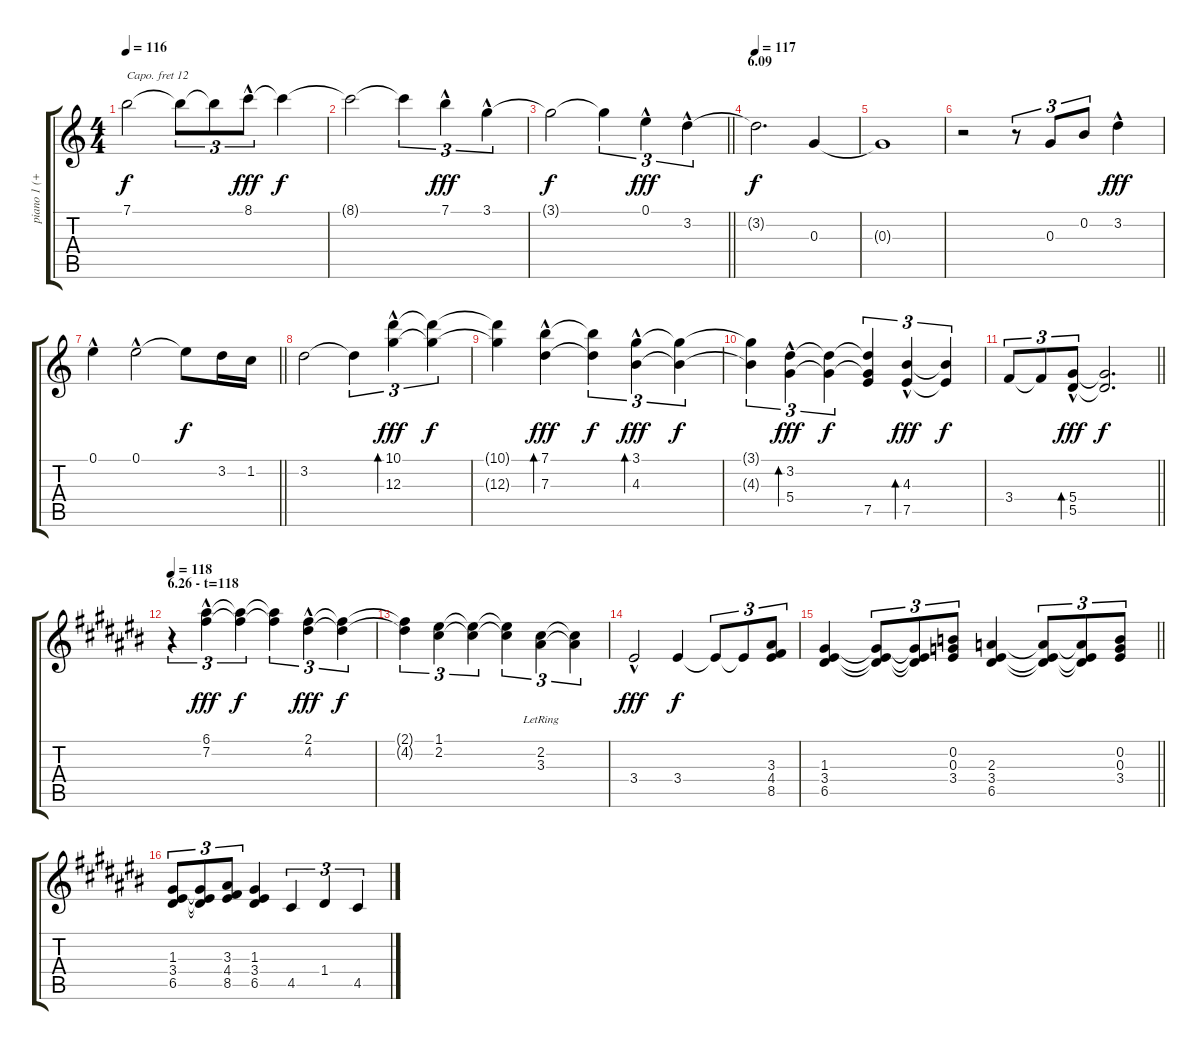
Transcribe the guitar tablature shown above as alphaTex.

\track ("piano 1 (+12)" "piano 1 (+") {instrument acousticgrandpiano}
\staff {score tabs}
\capo 12
\tuning (E4 B3 G3 D3 A2 E2) {hide}
\ts (4 4)
\tempo 116
\clef g2
\ks c
7.1{t}.2{dy f} 7.1{t}.8{tu (3 2)} 7.1{t}.8{tu (3 2)} 8.1{hac}.8{tu (3 2) dy fff} 8.1{t}.4{dy f} |
8.1{t}.2 8.1{t}.4{tu (3 2)} 7.1{hac}.4{tu (3 2) dy fff} 3.1{hac}.4{tu (3 2)} |
\barLineRight lightlight
3.1{t}.2{dy f} 3.1{t}.4{tu (3 2)} 0.1{hac}.4{tu (3 2) dy fff} 3.2{hac}.4{tu (3 2)} |
\section ("" "6.09")
\tempo 117
3.2{t}.2{d dy f} 0.3.4 |
0.3{t}.1 |
r.2 r.8{tu (3 2)} 0.3.8{tu (3 2)} 0.2.8{tu (3 2)} 3.2{hac}.4{dy fff} |
\barLineRight lightlight
0.1{hac}.4 0.1{hac}.2 0.1{t}.8{dy f} 3.2.16 1.2.16 |
3.2.2 3.2{t}.4{tu (3 2)} (10.1{hac} 12.3{hac}).4{tu (3 2) bd 60 dy fff} (10.1{t} 12.3{t}).4{tu (3 2) dy f} |
(10.1{t} 12.3{t}).4 (7.1{hac} 7.3{hac}).4{bd 60 dy fff} (7.1{t} 7.3{t}).4{tu (3 2) dy f} (3.1{hac} 4.3{hac}).4{tu (3 2) bd 60 dy fff} (3.1{t} 4.3{t}).4{tu (3 2) dy f} |
(3.1{t} 4.3{t}).4{tu (3 2)} (3.2{hac} 5.4{hac}).4{tu (3 2) bd 60 dy fff} (3.2{t} 5.4{t}).4{tu (3 2) dy f} (3.2{t} 5.4{t} 7.5).4{tu (3 2)} (4.3{hac} 7.5{hac}).4{tu (3 2) bd 60 dy fff} (4.3{t} 7.5{t}).4{tu (3 2) dy f} |
\barLineRight lightlight
3.4.8{tu (3 2)} 3.4{t}.8{tu (3 2)} (5.4 5.5{hac}).8{tu (3 2) bd 60 dy fff} (5.4{t} 5.5{t}).2{d dy f} |
\section ("" "6.26 - t=118")
\tempo 118
\ks c#
r.4{tu (3 2)} (6.1{hac} 7.2{hac}).4{tu (3 2) dy fff} (6.1{t} 7.2{t}).4{tu (3 2) dy f} (6.1{t} 7.2{t}).4{tu (3 2)} (2.1{hac} 4.2{hac}).4{tu (3 2) dy fff} (2.1{t} 4.2{t}).4{tu (3 2) dy f} |
(2.1{t} 4.2{t}).4{tu (3 2)} (1.1 2.2).4{tu (3 2)} (1.1{t} 2.2{t}).4{tu (3 2)} (1.1{t} 2.2{t}).4{tu (3 2)} (2.2{lr} 3.3{lr}).4{tu (3 2)} (2.2{t} 3.3{t}).4{tu (3 2)} |
3.4{hac}.2{dy fff} 3.4.4{dy f} 3.4{t}.8{tu (3 2)} 3.4{t}.8{tu (3 2)} (3.3 4.4 8.5).8{tu (3 2)} |
\barLineRight lightlight
(1.3 3.4 6.5).4 (1.3{t} 3.4{t} 6.5{t}).8{tu (3 2)} (1.3{t} 3.4{t} 6.5{t}).8{tu (3 2)} (0.2 0.3 3.4).8{tu (3 2)} (2.3 3.4 6.5).4 (2.3{t} 3.4{t} 6.5{t}).8{tu (3 2)} (2.3{t} 3.4{t} 6.5{t}).8{tu (3 2)} (0.2 0.3 3.4).8{tu (3 2)} |
(1.3 3.4 6.5).8{tu (3 2)} (1.3{t} 3.4{t} 6.5{t}).8{tu (3 2)} (3.3 4.4 8.5).8{tu (3 2)} (1.3 3.4 6.5).4 4.5.4{tu (3 2)} 1.4.4{tu (3 2)} 4.5.4{tu (3 2)}
